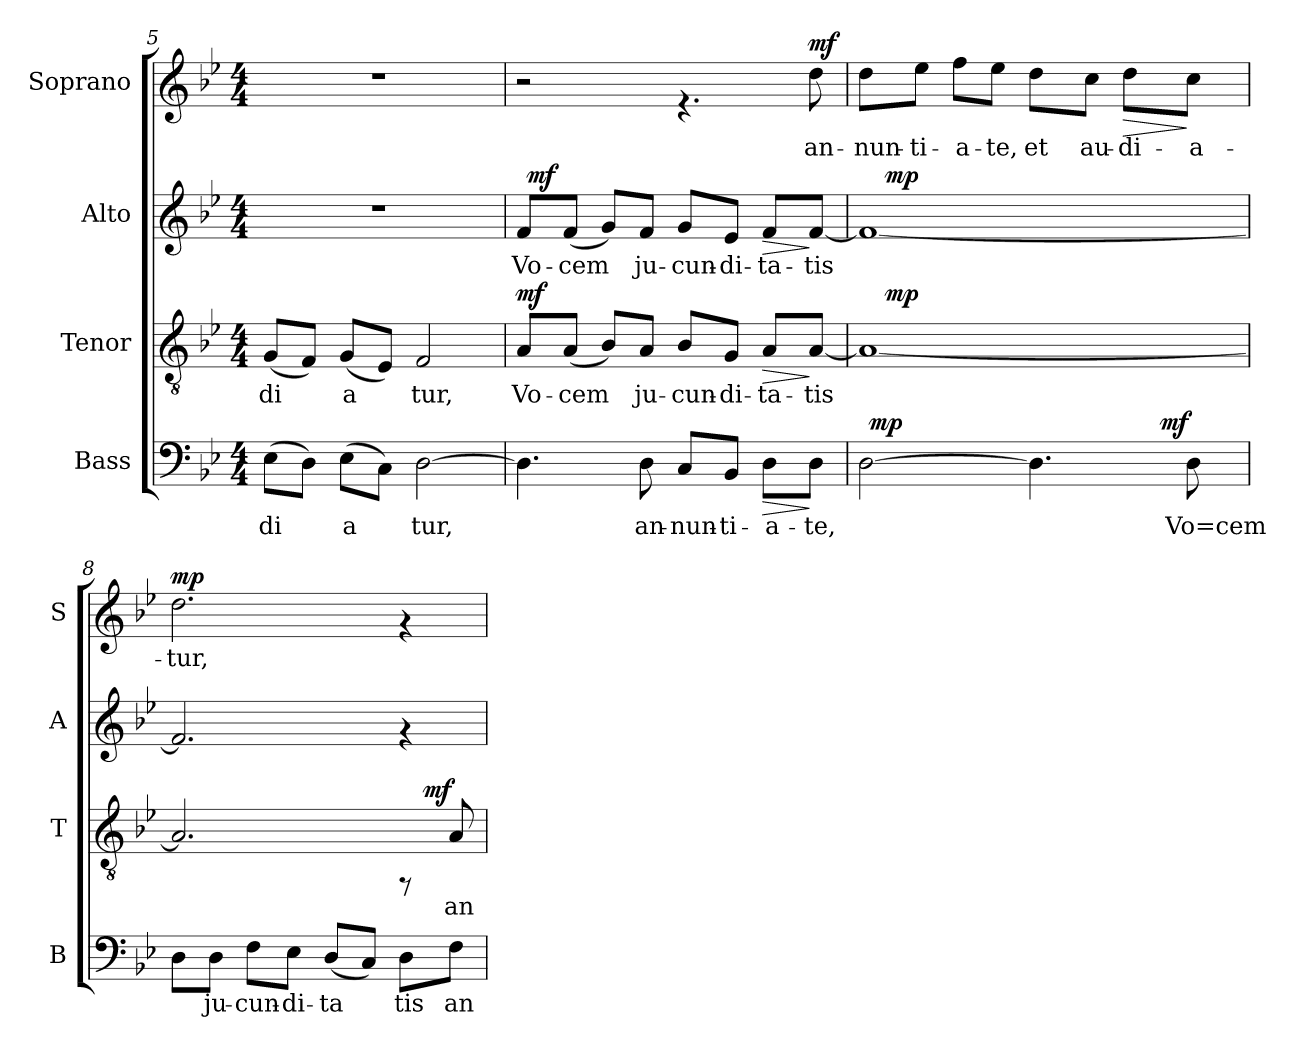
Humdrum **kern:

**kern	**text	**dynam	**kern	**text	**dynam	**kern	**text	**dynam	**kern	**text	**dynam
*part4	*part4	*part4	*part3	*part3	*part3	*part2	*part2	*part2	*part1	*part1	*part1
*staff4	*staff4	*staff4	*staff3	*staff3	*staff3	*staff2	*staff2	*staff2	*staff1	*staff1	*staff1
*I"Bass	*	*	*I"Tenor	*	*	*I"Alto	*	*	*I"Soprano	*	*
*I'B	*	*	*I'T	*	*	*I'A	*	*	*I'S	*	*
!!LO:LB:g=z
*clefF4	*	*	*clefGv2	*	*	*clefG2	*	*	*clefG2	*	*
*k[b-e-]	*	*	*k[b-e-]	*	*	*k[b-e-]	*	*	*k[b-e-]	*	*
*B-:	*	*	*B-:	*	*	*B-:	*	*	*B-:	*	*
*M4/4	*	*	*M4/4	*	*	*M4/4	*	*	*M4/4	*	*
=5	=5	=5	=5	=5	=5	=5	=5	=5	=5	=5	=5
!	!LO:LY:b	!	!	!LO:LY:b:cj	!	!	!	!	!	!	!
(>8E-\L	-di-	.	(<8G/L	-di-	.	1r	.	.	1r	.	.
!	!LO:LY:b	!	!	!LO:LY:b:cj	!	!	!	!	!	!	!
8D\J)	--	.	8F/J)	--	.	.	.	.	.	.	.
!	!LO:LY:b	!	!	!LO:LY:b:cj	!	!	!	!	!	!	!
(>8E-\L	-a-	.	(<8G/L	-a-	.	.	.	.	.	.	.
!	!LO:LY:b	!	!	!LO:LY:b:cj	!	!	!	!	!	!	!
8C\J)	--	.	8E-/J)	--	.	.	.	.	.	.	.
!	!LO:LY:b	!	!	!LO:LY:b:cj	!	!	!	!	!	!	!
[<2D\	-tur,	.	2F/	-tur,	.	.	.	.	.	.	.
=6	=6	=6	=6	=6	=6	=6	=6	=6	=6	=6	=6
!	!LO:LY:b	!	!	!LO:LY:b:cj	!LO:DY:a	!	!LO:LY:b	!	!	!	!
*	*	*	*	*	*	*^	*	*	*	*	*
4.D\]	.	.	8A/L	Vo-	mf	8f/L	64ryy	Vo-	.	2r	.	.
!	!	!	!	!	!	!	!	!	!LO:DY:a	!	!	!
.	.	.	.	.	.	.	2ryy	.	mf	.	.	.
!	!	!	!	!LO:LY:b:cj	!	!	!	!LO:LY:b	!	!	!	!
.	.	.	(<8A/J	-cem	.	(<8f/J	.	-cem	.	.	.	.
!	!	!	!	!LO:LY:b:cj	!	!	!	!LO:LY:b	!	!	!	!
.	.	.	8B-/L)	.	.	8g/L)	.	.	.	.	.	.
!	!LO:LY:b	!	!	!LO:LY:b:cj	!	!	!	!LO:LY:b	!	!	!	!
8D\	an-	.	8A/J	ju-	.	8f/J	.	ju-	.	.	.	.
!	!LO:LY:b	!	!	!LO:LY:b:cj	!	!	!	!LO:LY:b	!	!	!	!
8C/L	-nun-	.	8B-/L	-cun-	.	8g/L	.	-cun-	.	4.rf	.	.
.	.	.	.	.	.	.	4ryy	.	.	.	.	.
!	!LO:LY:b	!	!	!LO:LY:b:cj	!	!	!	!LO:LY:b	!	!	!	!
8BB-/J	-ti-	.	8G/J	-di-	.	8e-/J	.	-di-	.	.	.	.
!	!LO:LY:b	!LO:HP:b	!	!LO:LY:b:cj	!LO:HP:b	!	!	!LO:LY:b	!LO:HP:b	!	!	!
8D\L	-a-	>	8A/L	-ta-	>	8f/L	.	-ta-	>	.	.	.
.	.	.	.	.	.	.	8...ryy	.	.	.	.	.
!	!LO:LY:b	!	!	!LO:LY:b:cj	!	!	!	!LO:LY:b	!	!	!LO:LY:b	!LO:DY:a
8D\J	-te,	]	[<8A/J	-tis	]	[<8f/J	.	-tis	]	8dd\	an-	mf
=7	=7	=7	=7	=7	=7	=7	=7	=7	=7	=7	=7	=7
!	!LO:LY:b	!	!	!LO:LY:b:cj	!	!	!	!LO:LY:b	!	!	!LO:LY:b	!
*^	*	*	*^	*	*	*	*	*	*	*	*	*
*	*^	*	*	*	*	*	*	*	*	*	*	*	*	*
[>2D\	64ryy	2ryy	.	.	1A_<	32.ryy	.	.	1f_<	32.ryy	.	.	8dd\L	-nun-	.
!	!	!	!	!LO:DY:a	!	!	!	!	!	!	!	!	!	!	!
.	2ryy	.	.	mp	.	.	.	.	.	.	.	.	.	.	.
!	!	!	!	!	!	!	!	!LO:DY:a	!	!	!	!LO:DY:a	!	!	!
.	.	.	.	.	.	2ryy	.	mp	.	2ryy	.	mp	.	.	.
!	!	!	!	!	!	!	!	!	!	!	!	!	!	!LO:LY:b	!
.	.	.	.	.	.	.	.	.	.	.	.	.	8ee-\J	-ti-	.
!	!	!	!	!	!	!	!	!	!	!	!	!	!	!LO:LY:b	!
.	.	.	.	.	.	.	.	.	.	.	.	.	8ff\L	-a-	.
!	!	!	!	!	!	!	!	!	!	!	!	!	!	!LO:LY:b	!
.	.	.	.	.	.	.	.	.	.	.	.	.	8ee-\J	-te,	.
!	!	!	!LO:LY:b	!	!	!	!	!	!	!	!	!	!	!LO:LY:b	!
4.D\]	.	4ryy	.	.	.	.	.	.	.	.	.	.	8dd\L	et	.
.	4ryy	.	.	.	.	.	.	.	.	.	.	.	.	.	.
.	.	.	.	.	.	4ryy	.	.	.	4ryy	.	.	.	.	.
!	!	!	!	!	!	!	!	!	!	!	!	!	!	!LO:LY:b	!
.	.	.	.	.	.	.	.	.	.	.	.	.	8cc\J	au-	.
!	!	!	!	!	!	!	!	!	!	!	!	!	!	!LO:LY:b	!LO:HP:b
.	.	16ryy	.	.	.	.	.	.	.	.	.	.	8dd\L	-di-	>
.	8...ryy	.	.	.	.	.	.	.	.	.	.	.	.	.	.
.	.	.	.	.	.	8ryy	.	.	.	8ryy	.	.	.	.	.
!	!	!	!	!LO:DY:a	!	!	!	!	!	!	!	!	!	!	!
.	.	8.ryy	.	mf	.	.	.	.	.	.	.	.	.	.	.
!	!	!	!LO:LY:b	!	!	!	!	!	!	!	!	!	!	!LO:LY:b	!
8D\	.	.	Vo=cem	.	.	.	.	.	.	.	.	.	8cc\J	-a-	]
.	.	.	.	.	.	16ryy	.	.	.	16ryy	.	.	.	.	.
.	.	.	.	.	.	64ryy	.	.	.	64ryy	.	.	.	.	.
=8	=8	=8	=8	=8	=8	=8	=8	=8	=8	=8	=8	=8	=8	=8	=8
!	!	!	!LO:LY:b	!	!	!	!LO:LY:b:cj	!	!	!	!LO:LY:b	!	!	!LO:LY:b	!LO:DY:a
*v	*v	*v	*	*	*	*	*	*	*v	*v	*	*	*	*	*
8D\L	.	.	2.A/]	2ryy	.	.	2.f/]	.	.	2.dd\	-tur,	mp
!	!LO:LY:b	!	!	!	!	!	!	!	!	!	!	!
8D\J	ju-	.	.	.	.	.	.	.	.	.	.	.
!	!LO:LY:b	!	!	!	!	!	!	!	!	!	!	!
8F\L	-cun-	.	.	.	.	.	.	.	.	.	.	.
!	!LO:LY:b	!	!	!	!	!	!	!	!	!	!	!
8E-\J	-di-	.	.	.	.	.	.	.	.	.	.	.
!	!LO:LY:b	!	!	!	!	!	!	!	!	!	!	!
(<8D/L	-ta-	.	.	4ryy	.	.	.	.	.	.	.	.
!	!LO:LY:b	!	!	!	!	!	!	!	!	!	!	!
8C/J)	--	.	.	.	.	.	.	.	.	.	.	.
!	!LO:LY:b	!	!	!	!	!	!	!	!	!	!	!
8D\L	-tis	.	8rFF	16ryy	.	.	4rf	.	.	4rf	.	.
!	!	!	!	!	!	!LO:DY:a	!	!	!	!	!	!
.	.	.	.	8.ryy	.	mf	.	.	.	.	.	.
!	!LO:LY:b	!	!	!	!LO:LY:b:cj	!	!	!	!	!	!	!
8F\J	an-	.	8A/	.	an-	.	.	.	.	.	.	.
*	*	*	*v	*v	*	*	*	*	*	*	*	*
=	=	=	=	=	=	=	=	=	=	=	=
*-	*-	*-	*-	*-	*-	*-	*-	*-	*-	*-	*-
